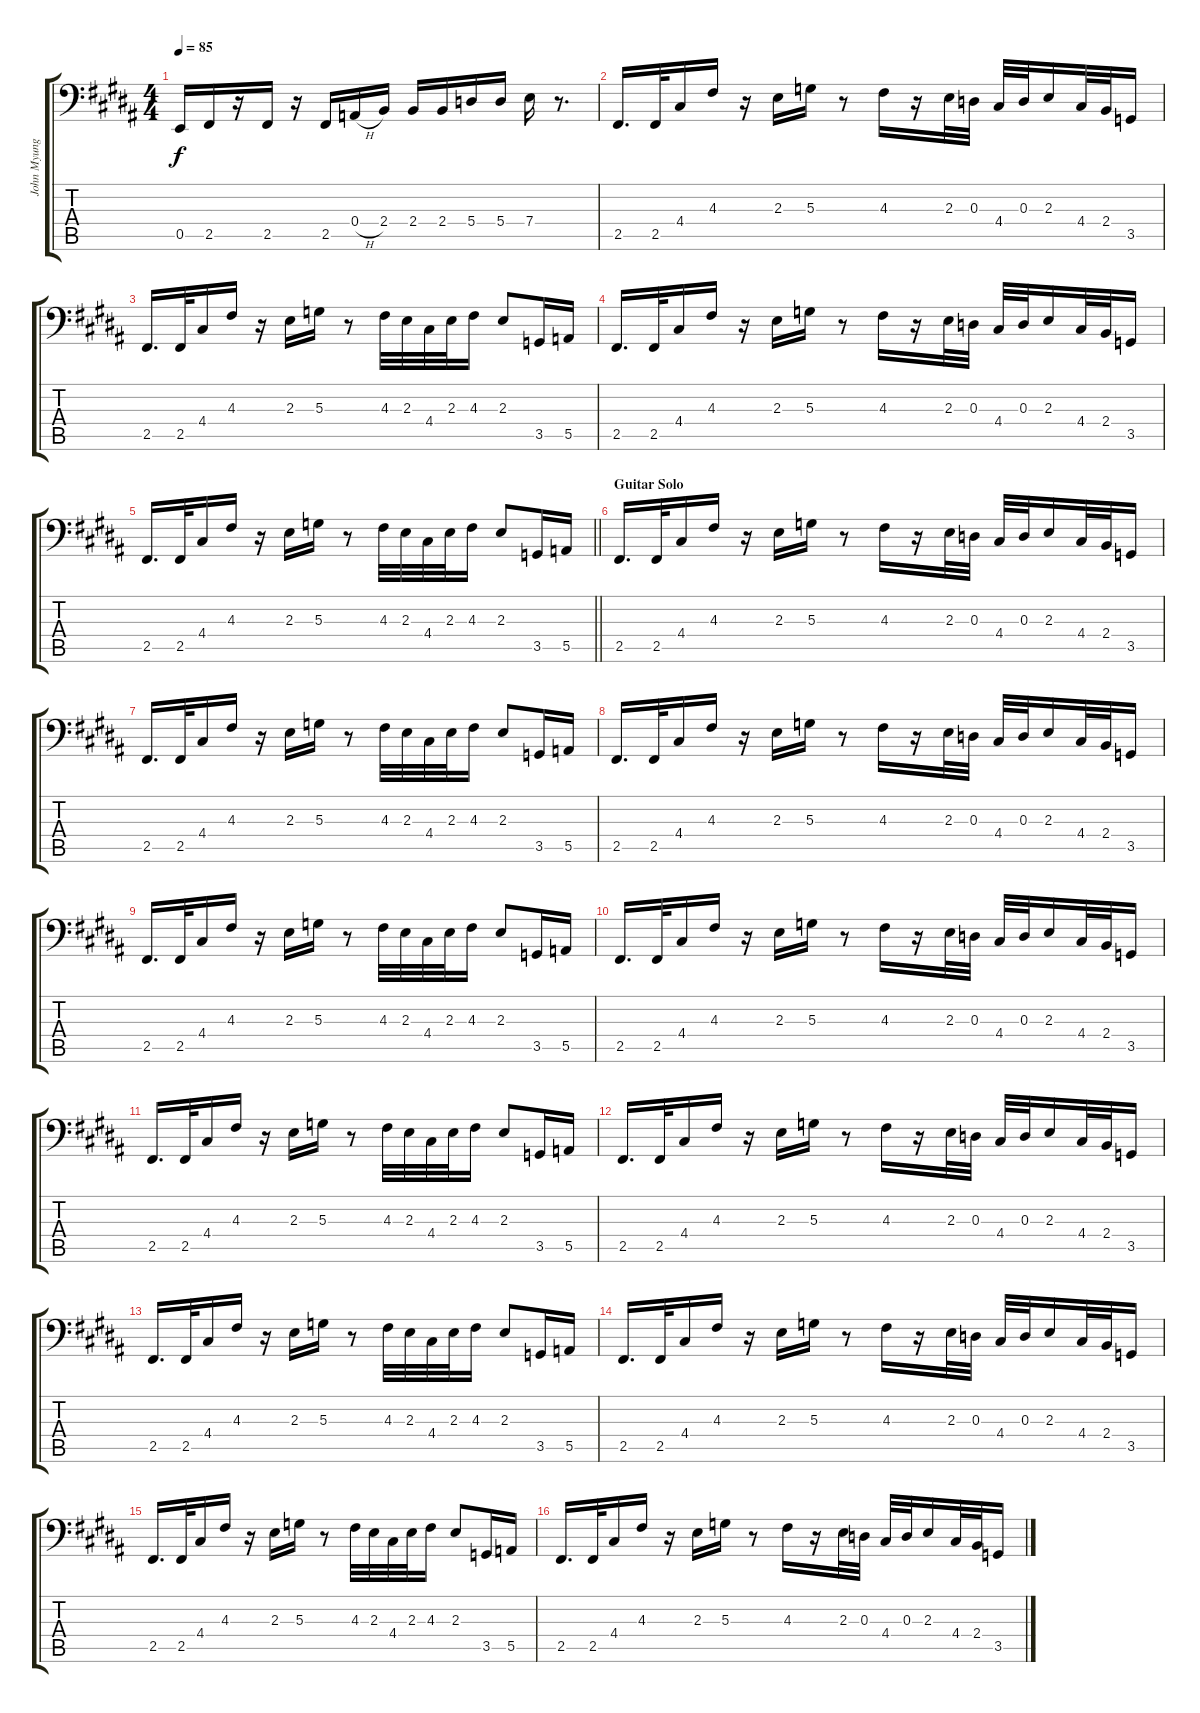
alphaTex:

\track ("John Myung" "John Myung") {instrument slapbass1}
\staff {score tabs}
\tuning (C3 G2 D2 A1 E1 B0) {hide}
\ts (4 4)
\tempo 85
\clef f4
\ks b
0.5.16{dy f} 2.5.16 r.16 2.5.16 r.16 2.5.16 0.4{h}.16 2.4.16 2.4.16 2.4.16 5.4.16 5.4.16 7.4.16 r.8{d} |
2.5.16{d} 2.5.32 4.4.16 4.3.16 r.16 2.3.16 5.3.16 r.8 4.3.16 r.16 2.3.32 0.3.32 4.4.32 0.3.32 2.3.16 4.4.32 2.4.32 3.5.16 |
2.5.16{d} 2.5.32 4.4.16 4.3.16 r.16 2.3.16 5.3.16 r.8 4.3.32 2.3.32 4.4.32 2.3.32 4.3.16 2.3.8 3.5.16 5.5.16 |
2.5.16{d} 2.5.32 4.4.16 4.3.16 r.16 2.3.16 5.3.16 r.8 4.3.16 r.16 2.3.32 0.3.32 4.4.32 0.3.32 2.3.16 4.4.32 2.4.32 3.5.16 |
\barLineRight lightlight
2.5.16{d} 2.5.32 4.4.16 4.3.16 r.16 2.3.16 5.3.16 r.8 4.3.32 2.3.32 4.4.32 2.3.32 4.3.16 2.3.8 3.5.16 5.5.16 |
\section ("" "Guitar Solo")
2.5.16{d} 2.5.32 4.4.16 4.3.16 r.16 2.3.16 5.3.16 r.8 4.3.16 r.16 2.3.32 0.3.32 4.4.32 0.3.32 2.3.16 4.4.32 2.4.32 3.5.16 |
2.5.16{d} 2.5.32 4.4.16 4.3.16 r.16 2.3.16 5.3.16 r.8 4.3.32 2.3.32 4.4.32 2.3.32 4.3.16 2.3.8 3.5.16 5.5.16 |
2.5.16{d} 2.5.32 4.4.16 4.3.16 r.16 2.3.16 5.3.16 r.8 4.3.16 r.16 2.3.32 0.3.32 4.4.32 0.3.32 2.3.16 4.4.32 2.4.32 3.5.16 |
2.5.16{d} 2.5.32 4.4.16 4.3.16 r.16 2.3.16 5.3.16 r.8 4.3.32 2.3.32 4.4.32 2.3.32 4.3.16 2.3.8 3.5.16 5.5.16 |
2.5.16{d} 2.5.32 4.4.16 4.3.16 r.16 2.3.16 5.3.16 r.8 4.3.16 r.16 2.3.32 0.3.32 4.4.32 0.3.32 2.3.16 4.4.32 2.4.32 3.5.16 |
2.5.16{d} 2.5.32 4.4.16 4.3.16 r.16 2.3.16 5.3.16 r.8 4.3.32 2.3.32 4.4.32 2.3.32 4.3.16 2.3.8 3.5.16 5.5.16 |
2.5.16{d} 2.5.32 4.4.16 4.3.16 r.16 2.3.16 5.3.16 r.8 4.3.16 r.16 2.3.32 0.3.32 4.4.32 0.3.32 2.3.16 4.4.32 2.4.32 3.5.16 |
2.5.16{d} 2.5.32 4.4.16 4.3.16 r.16 2.3.16 5.3.16 r.8 4.3.32 2.3.32 4.4.32 2.3.32 4.3.16 2.3.8 3.5.16 5.5.16 |
2.5.16{d} 2.5.32 4.4.16 4.3.16 r.16 2.3.16 5.3.16 r.8 4.3.16 r.16 2.3.32 0.3.32 4.4.32 0.3.32 2.3.16 4.4.32 2.4.32 3.5.16 |
2.5.16{d} 2.5.32 4.4.16 4.3.16 r.16 2.3.16 5.3.16 r.8 4.3.32 2.3.32 4.4.32 2.3.32 4.3.16 2.3.8 3.5.16 5.5.16 |
2.5.16{d} 2.5.32 4.4.16 4.3.16 r.16 2.3.16 5.3.16 r.8 4.3.16 r.16 2.3.32 0.3.32 4.4.32 0.3.32 2.3.16 4.4.32 2.4.32 3.5.16
